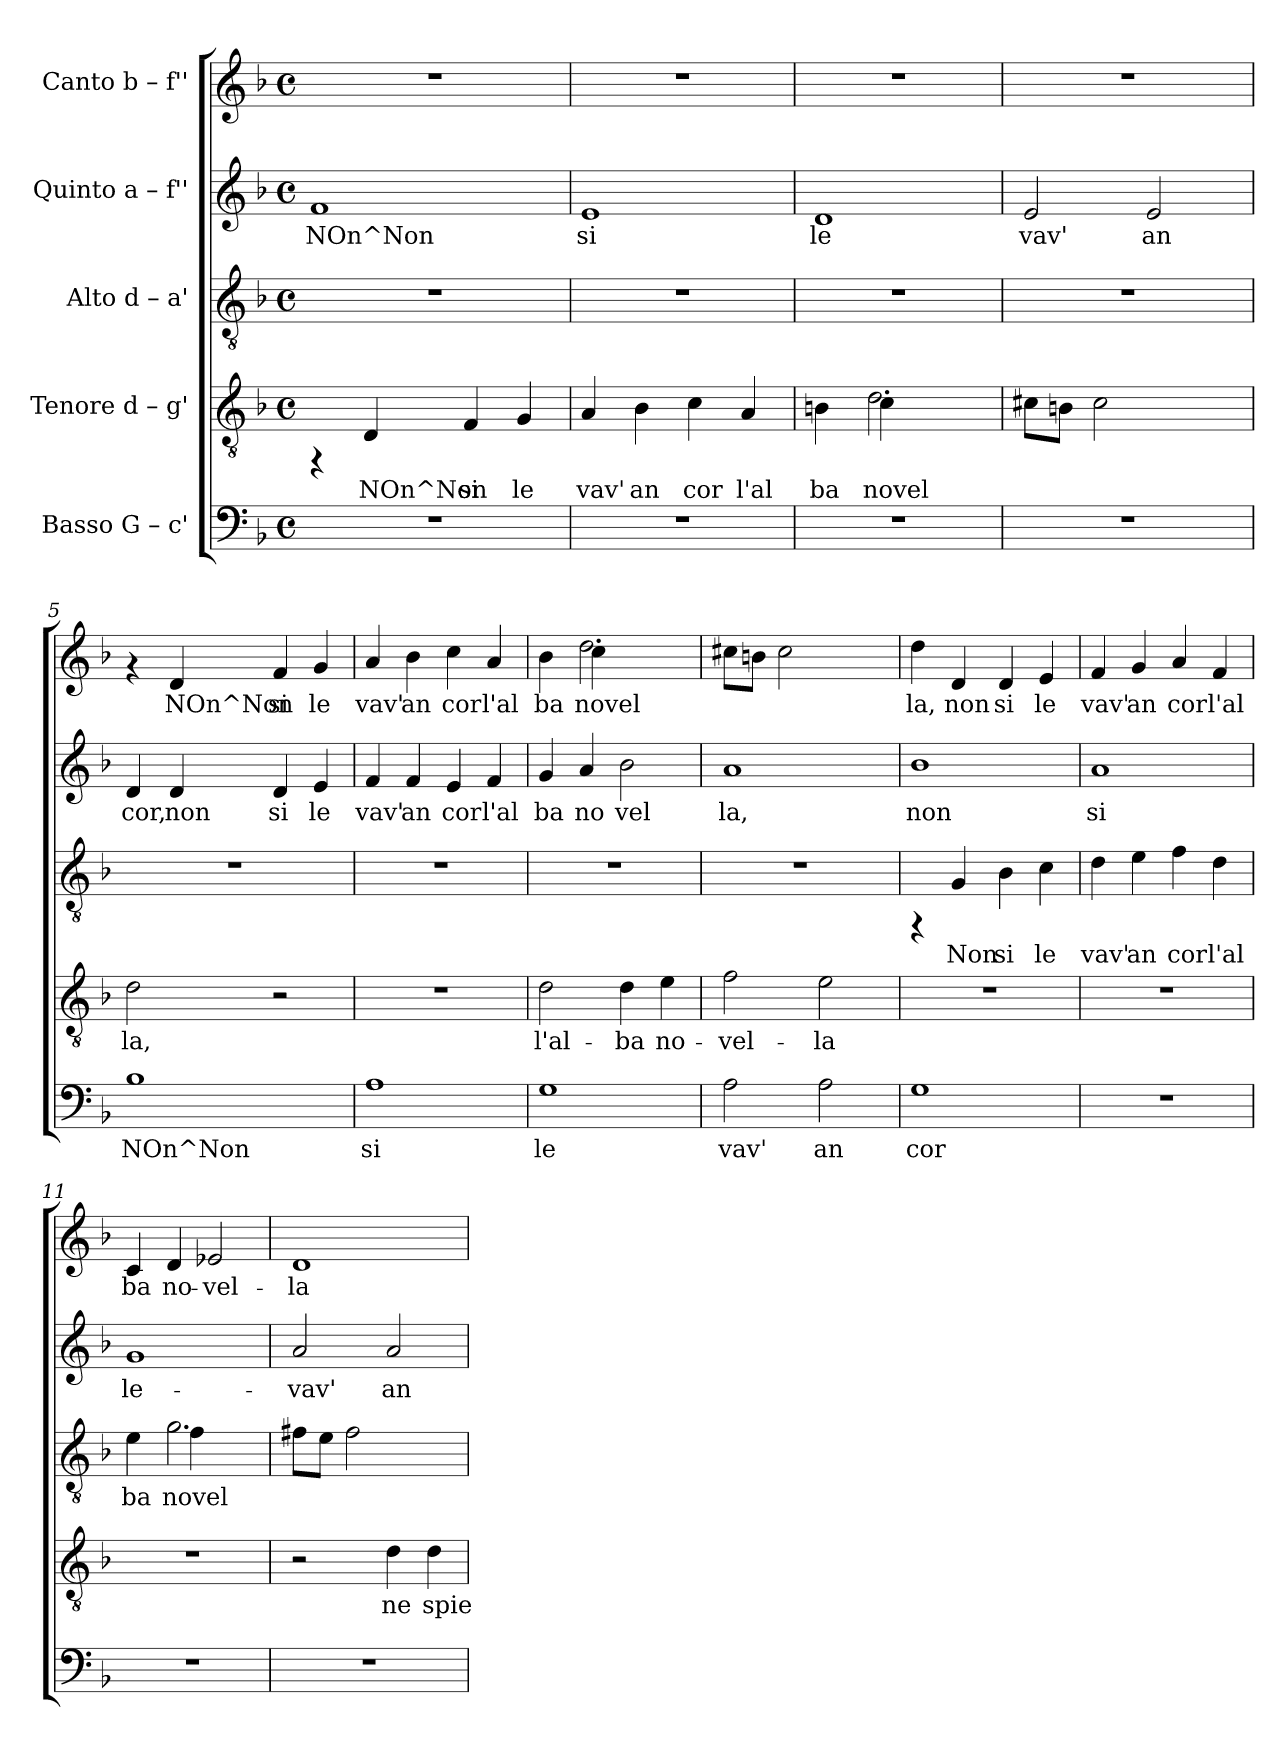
**kern	**text	**kern	**text	**kern	**text	**kern	**text	**kern	**text
*part5	*part5	*part4	*part4	*part3	*part3	*part2	*part2	*part1	*part1
*staff5	*staff5	*staff4	*staff4	*staff3	*staff3	*staff2	*staff2	*staff1	*staff1
*I"Basso  G – c'	*	*I"Tenore  d – g'	*	*I"Alto  d – a'	*	*I"Quinto  a – f''	*	*I"Canto  b – f''	*
!!LO:PB:g=z
*stria5	*	*stria5	*	*stria5	*	*stria5	*	*stria5	*
*clefF4	*	*clefGv2	*	*clefGv2	*	*clefG2	*	*clefG2	*
*k[b-]	*	*k[b-]	*	*k[b-]	*	*k[b-]	*	*k[b-]	*
*F:	*	*F:	*	*F:	*	*F:	*	*F:	*
*M4/4	*	*M4/4	*	*M4/4	*	*M4/4	*	*M4/4	*
*met(c)	*	*met(c)	*	*met(c)	*	*met(c)	*	*met(c)	*
=1	=1	=1	=1	=1	=1	=1	=1	=1	=1
!	!	!	!	!	!	!	!LO:LY:b:rj	!	!
1r	.	4rFF	.	1r	.	1f	NOn^Non	1r	.
!	!	!	!LO:LY:b:rj	!	!	!	!	!	!
.	.	4D/	NOn^Non	.	.	.	.	.	.
!	!	!	!LO:LY:b:rj	!	!	!	!	!	!
.	.	4F/	si	.	.	.	.	.	.
!	!	!	!LO:LY:b:rj	!	!	!	!	!	!
.	.	4G/	le	.	.	.	.	.	.
=2	=2	=2	=2	=2	=2	=2	=2	=2	=2
!	!	!	!LO:LY:b:rj	!	!	!	!LO:LY:b:rj	!	!
1r	.	4A/	vav'	1r	.	1e	si	1r	.
!	!	!	!LO:LY:b:rj	!	!	!	!	!	!
.	.	4B-\	an	.	.	.	.	.	.
!	!	!	!LO:LY:b:rj	!	!	!	!	!	!
.	.	4c\	cor	.	.	.	.	.	.
!	!	!	!LO:LY:b:rj	!	!	!	!	!	!
.	.	4A/	l'al	.	.	.	.	.	.
=3	=3	=3	=3	=3	=3	=3	=3	=3	=3
!	!	!	!LO:LY:b:rj	!	!	!	!LO:LY:b:rj	!	!
*	*	*^	*	*	*	*	*	*	*
1r	.	4Bn\	4ryy	ba	1r	.	1d	le	1r	.
!	!	!	!	!LO:LY:b:rj	!	!	!	!	!	!
.	.	2.d\	4c\	novel	.	.	.	.	.	.
.	.	.	2ryy	.	.	.	.	.	.	.
=4	=4	=4	=4	=4	=4	=4	=4	=4	=4	=4
!	!	!	!	!LO:LY:b:rj	!	!	!	!LO:LY:b:rj	!	!
*	*	*v	*v	*	*	*	*	*	*	*
1r	.	8c#X\L	.	1r	.	2e/	vav'	1r	.
!	!	!	!LO:LY:b:rj	!	!	!	!	!	!
.	.	8B\J	.	.	.	.	.	.	.
!	!	!	!LO:LY:b:rj	!	!	!	!	!	!
.	.	2c#\	.	.	.	.	.	.	.
!	!	!	!	!	!	!	!LO:LY:b:rj	!	!
.	.	.	.	.	.	2e/	an	.	.
.	.	4ryy	.	.	.	.	.	.	.
=5	=5	=5	=5	=5	=5	=5	=5	=5	=5
!	!LO:LY:b:rj	!	!LO:LY:b:rj	!	!	!	!LO:LY:b:rj	!	!
1B-	NOn^Non	2d\	la,	1r	.	4d/	cor,	4rf	.
!	!	!	!	!	!	!	!LO:LY:b:rj	!	!LO:LY:b:rj
.	.	.	.	.	.	4d/	non	4d/	NOn^Non
!	!	!	!	!	!	!	!LO:LY:b:rj	!	!LO:LY:b:rj
.	.	2r	.	.	.	4d/	si	4f/	si
!	!	!	!	!	!	!	!LO:LY:b:rj	!	!LO:LY:b:rj
.	.	.	.	.	.	4e/	le	4g/	le
!!LO:LB:g=z
=6	=6	=6	=6	=6	=6	=6	=6	=6	=6
!	!LO:LY:b:rj	!	!	!	!	!	!LO:LY:b:rj	!	!LO:LY:b:rj
1A	si	1r	.	1r	.	4f/	vav'	4a/	vav'
!	!	!	!	!	!	!	!LO:LY:b:rj	!	!LO:LY:b:rj
.	.	.	.	.	.	4f/	an	4b-\	an
!	!	!	!	!	!	!	!LO:LY:b:rj	!	!LO:LY:b:rj
.	.	.	.	.	.	4e/	cor	4cc\	cor
!	!	!	!	!	!	!	!LO:LY:b:rj	!	!LO:LY:b:rj
.	.	.	.	.	.	4f/	l'al	4a/	l'al
=7	=7	=7	=7	=7	=7	=7	=7	=7	=7
!	!LO:LY:b:rj	!	!LO:LY:b:rj	!	!	!	!LO:LY:b:rj	!	!LO:LY:b:rj
*	*	*	*	*	*	*	*	*^	*
1G	le	2d\	l'al-	1r	.	4g/	ba	4b-\	4ryy	ba
!	!	!	!	!	!	!	!LO:LY:b:rj	!	!	!LO:LY:b:rj
.	.	.	.	.	.	4a/	no	2.dd\	4cc\	novel
!	!	!	!LO:LY:b:rj	!	!	!	!LO:LY:b:rj	!	!	!
.	.	4d\	-ba	.	.	2b-\	vel	.	2ryy	.
!	!	!	!LO:LY:b:rj	!	!	!	!	!	!	!
.	.	4e\	no-	.	.	.	.	.	.	.
*	*	*	*	*	*	*	*	*v	*v	*
=8	=8	=8	=8	=8	=8	=8	=8	=8	=8
!	!LO:LY:b:rj	!	!LO:LY:b:rj	!	!	!	!LO:LY:b:rj	!	!LO:LY:b:rj
2A\	vav'	2f\	-vel-	1r	.	1a	la,	8cc#X\L	.
!	!	!	!	!	!	!	!	!	!LO:LY:b:rj
.	.	.	.	.	.	.	.	8b\J	.
!	!	!	!	!	!	!	!	!	!LO:LY:b:rj
.	.	.	.	.	.	.	.	2cc#\	.
!	!LO:LY:b:rj	!	!LO:LY:b:rj	!	!	!	!	!	!
2A\	an	2e\	-la	.	.	.	.	.	.
.	.	.	.	.	.	.	.	4ryy	.
=9	=9	=9	=9	=9	=9	=9	=9	=9	=9
!	!LO:LY:b:rj	!	!	!	!	!	!LO:LY:b:rj	!	!LO:LY:b:rj
1G	cor	1r	.	4rFF	.	1b-	non	4dd\	la,
!	!	!	!	!	!LO:LY:b:cj	!	!	!	!LO:LY:b:rj
.	.	.	.	4G/	Non	.	.	4d/	non
!	!	!	!	!	!LO:LY:b:cj	!	!	!	!LO:LY:b:rj
.	.	.	.	4B-\	si	.	.	4d/	si
!	!	!	!	!	!LO:LY:b:cj	!	!	!	!LO:LY:b:rj
.	.	.	.	4c\	le	.	.	4e/	le
=10	=10	=10	=10	=10	=10	=10	=10	=10	=10
!	!	!	!	!	!LO:LY:b:cj	!	!LO:LY:b:rj	!	!LO:LY:b:rj
1r	.	1r	.	4d\	vav'	1a	si	4f/	vav'
!	!	!	!	!	!LO:LY:b:cj	!	!	!	!LO:LY:b:rj
.	.	.	.	4e\	an	.	.	4g/	an
!	!	!	!	!	!LO:LY:b:cj	!	!	!	!LO:LY:b:rj
.	.	.	.	4f\	cor	.	.	4a/	cor
!	!	!	!	!	!LO:LY:b:cj	!	!	!	!LO:LY:b:rj
.	.	.	.	4d\	l'al	.	.	4f/	l'al
!!LO:PB:g=z
=11	=11	=11	=11	=11	=11	=11	=11	=11	=11
!	!	!	!	!	!LO:LY:b:cj	!	!LO:LY:b:rj	!	!LO:LY:b:rj
*	*	*	*	*^	*	*	*	*	*
1r	.	1r	.	4e\	4ryy	ba	1g	le-	4c/	ba
!	!	!	!	!	!	!LO:LY:b:cj	!	!	!	!LO:LY:b:rj
.	.	.	.	2.g\	4f\	novel	.	.	4d/	no-
!	!	!	!	!	!	!	!	!	!	!LO:LY:b:rj
.	.	.	.	.	2ryy	.	.	.	2e-X/	-vel-
=12	=12	=12	=12	=12	=12	=12	=12	=12	=12	=12
!	!	!	!	!	!	!LO:LY:b:cj	!	!LO:LY:b:rj	!	!LO:LY:b:rj
*	*	*	*	*v	*v	*	*	*	*	*
1r	.	2r	.	8f#X\L	.	2a/	-vav'	1d	-la
!	!	!	!	!	!LO:LY:b:cj	!	!	!	!
.	.	.	.	8e\J	.	.	.	.	.
!	!	!	!	!	!LO:LY:b:cj	!	!	!	!
.	.	.	.	2f#\	.	.	.	.	.
!	!	!	!LO:LY:b:rj	!	!	!	!LO:LY:b:rj	!	!
.	.	4d\	ne	.	.	2a/	an-	.	.
!	!	!	!LO:LY:b:rj	!	!	!	!	!	!
.	.	4d\	spie	4ryy	.	.	.	.	.
=	=	=	=	=	=	=	=	=	=
*-	*-	*-	*-	*-	*-	*-	*-	*-	*-
